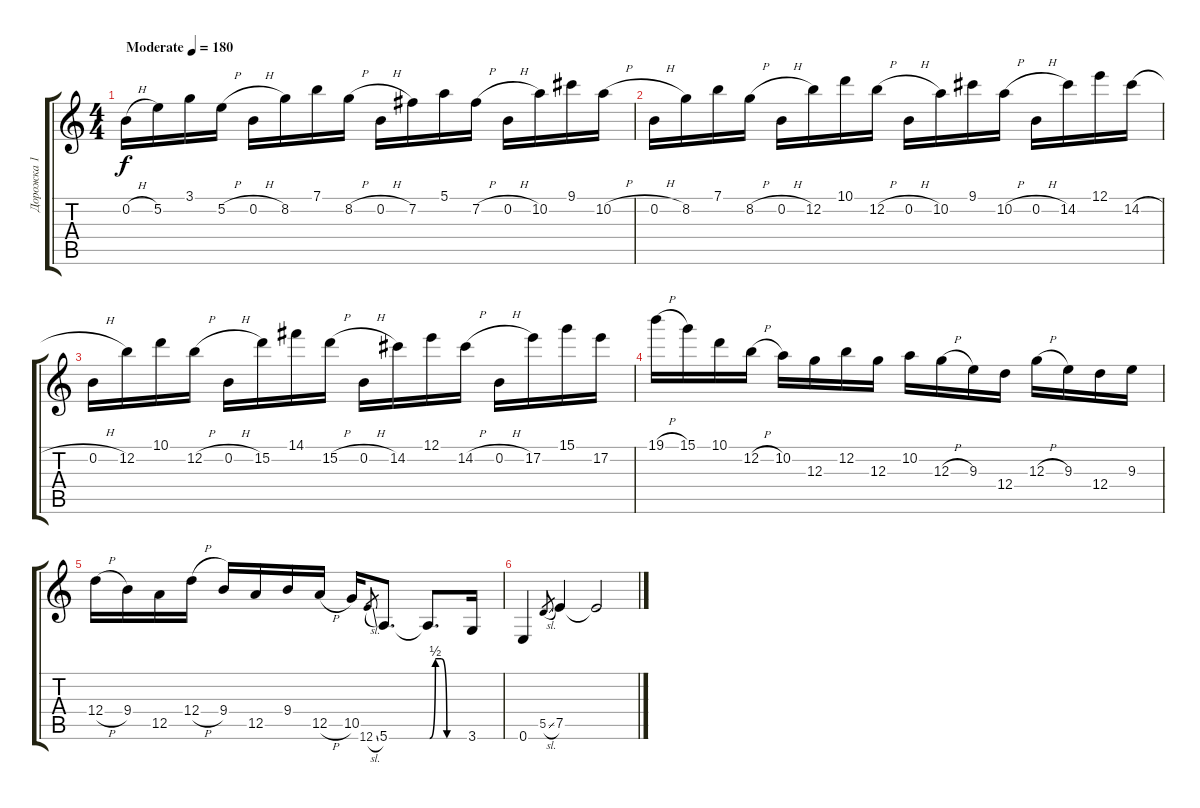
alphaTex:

\track ("Дорожка 1" "Дорожка 1") {instrument overdrivenguitar}
\staff {score tabs}
\tuning (E4 B3 G3 D3 A2 E2) {hide}
\ts (4 4)
\tempo (180 "Moderate")
\clef g2
\ks c
0.2{h}.16{dy f instrument overdrivenguitar} 5.2.16 3.1.16 5.2{h}.16 0.2{h}.16 8.2.16 7.1.16 8.2{h}.16 0.2{h}.16 7.2.16 5.1.16 7.2{h}.16 0.2{h}.16 10.2.16 9.1.16 10.2{h}.16 |
0.2{h}.16 8.2.16 7.1.16 8.2{h}.16 0.2{h}.16 12.2.16 10.1.16 12.2{h}.16 0.2{h}.16 10.2.16 9.1.16 10.2{h}.16 0.2{h}.16 14.2.16 12.1.16 14.2{h}.16 |
0.2{h}.16 12.2.16 10.1.16 12.2{h}.16 0.2{h}.16 15.2.16 14.1.16 15.2{h}.16 0.2{h}.16 14.2.16 12.1.16 14.2{h}.16 0.2{h}.16 17.2.16 15.1.16 17.2.16 |
19.1{h}.16 15.1.16 10.1.16 12.2{h}.16 10.2.16 12.3.16 12.2.16 12.3.16 10.2.16 12.3{h}.16 9.3.16 12.4.16 12.3{h}.16 9.3.16 12.4.16 9.3.16 |
12.4{h}.16 9.4.16 12.5.16 12.4{h}.16 9.4.16 12.5.16 9.4.16 12.5{h}.16 10.5.16 12.6{sl}.8{gr} 5.6.8{d} 5.6{be (custom 0 0 10 2 20 2 30 0 60 0) t}.8{d} 3.6.16 |
0.6.4 5.5{sl}.8{gr} 7.5.4 7.5{t}.2
